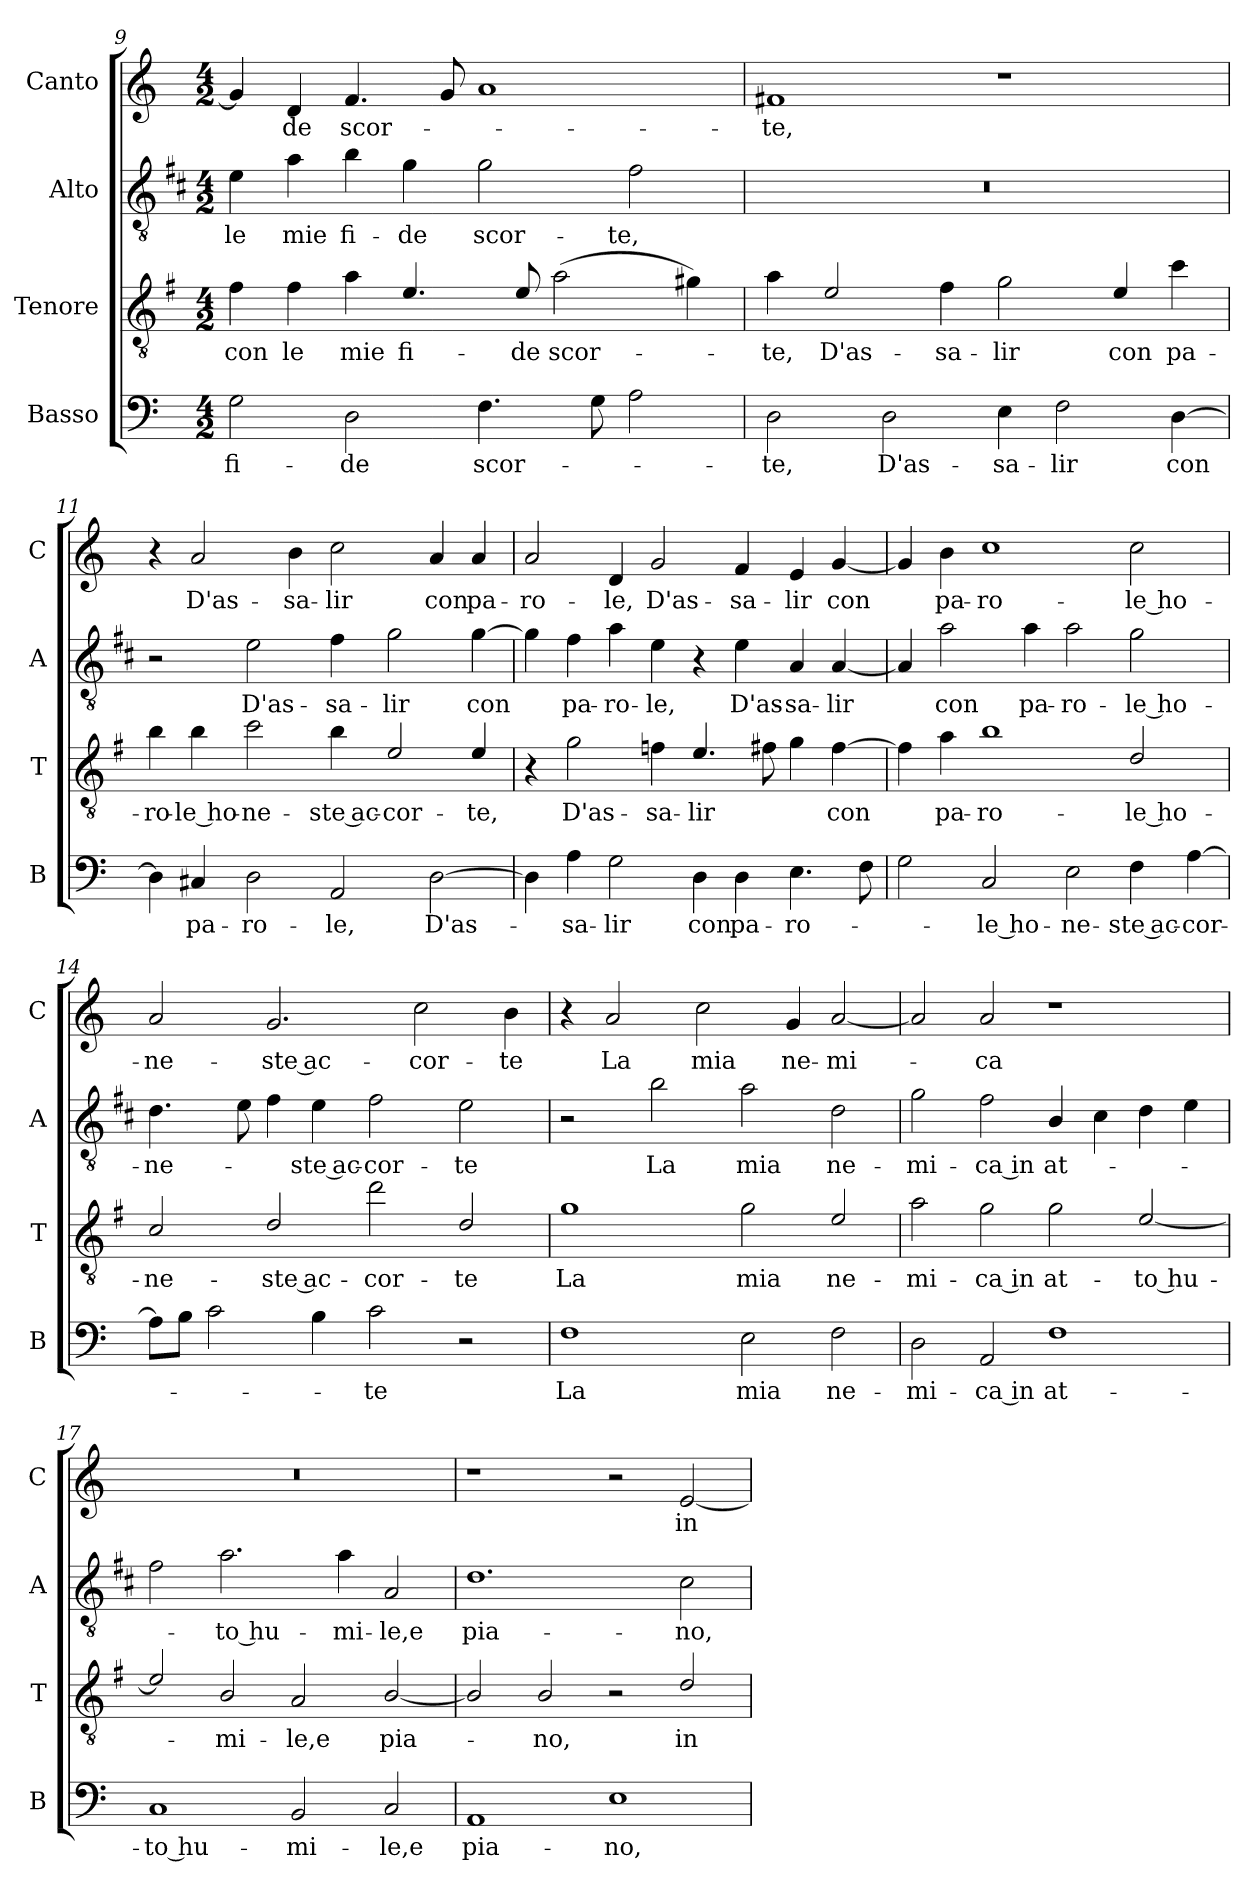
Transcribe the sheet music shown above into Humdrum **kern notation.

**kern	**text	**kern	**text	**kern	**text	**kern	**text
*part4	*part4	*part3	*part3	*part2	*part2	*part1	*part1
*staff4	*staff4	*staff3	*staff3	*staff2	*staff2	*staff1	*staff1
*I"Basso	*	*I"Tenore	*	*I"Alto	*	*I"Canto	*
*I'B	*	*I'T	*	*I'A	*	*I'C	*
!!LO:LB:g=z
*clefF4	*	*clefGv2	*	*clefGv2	*	*clefG2	*
*	*	*ITrd4c7	*	*ITrd1c2	*	*	*
*k[]	*	*k[]	*	*k[]	*	*k[]	*
*C:	*	*C:	*	*C:	*	*C:	*
*M4/2	*	*M4/2	*	*M4/2	*	*M4/2	*
=9	=9	=9	=9	=9	=9	=9	=9
!	!LO:LY:b	!	!LO:LY:b	!	!LO:LY:b	!	!
2G\	fi-	4B\	con	4d\	le	4g/]	.
!	!	!	!LO:LY:b	!	!LO:LY:b	!	!LO:LY:b
.	.	4B\	le	4g\	mie	4d/	-de
!	!LO:LY:b	!	!LO:LY:b	!	!LO:LY:b	!	!LO:LY:b
2D\	-de	4d\	mie	4a\	fi-	4.f/	scor-
!	!	!	!LO:LY:b	!	!LO:LY:b	!	!
.	.	4.A/	fi-	4f\	-de	.	.
.	.	.	.	.	.	8g/	.
!	!LO:LY:b	!	!	!	!LO:LY:b	!	!
4.F\	scor-	.	.	2f\	scor-	1a	.
!	!	!	!LO:LY:b	!	!	!	!
.	.	8A/	-de	.	.	.	.
!	!	!	!LO:LY:b	!	!	!	!
.	.	(>2d\	scor-	.	.	.	.
8G\	.	.	.	.	.	.	.
!	!	!	!	!	!LO:LY:b	!	!
2A\	.	.	.	2e\	-te,	.	.
.	.	4c#X\)	.	.	.	.	.
=10	=10	=10	=10	=10	=10	=10	=10
!	!LO:LY:b	!	!LO:LY:b	!	!	!	!LO:LY:b
2D\	-te,	4d\	-te,	0r	.	1f#X	-te,
!	!	!	!LO:LY:b	!	!	!	!
.	.	2A/	D'as-	.	.	.	.
!	!LO:LY:b	!	!	!	!	!	!
2D\	D'as-	.	.	.	.	.	.
!	!	!	!LO:LY:b	!	!	!	!
.	.	4B\	-sa-	.	.	.	.
!	!LO:LY:b	!	!LO:LY:b	!	!	!	!
4E\	-sa-	2c\	-lir	.	.	1r	.
!	!LO:LY:b	!	!	!	!	!	!
2F\	-lir	.	.	.	.	.	.
!	!	!	!LO:LY:b	!	!	!	!
.	.	4A/	con	.	.	.	.
!	!LO:LY:b	!	!LO:LY:b	!	!	!	!
[4D\	con	4f\	pa-	.	.	.	.
=11	=11	=11	=11	=11	=11	=11	=11
!	!	!	!LO:LY:b	!	!	!	!
4D\]	.	4e\	-ro-	2r	.	4r	.
!	!LO:LY:b	!	!LO:LY:b	!	!	!	!LO:LY:b
4C#X/	pa-	4e\	-le ho-	.	.	2a/	D'as-
!	!LO:LY:b	!	!LO:LY:b	!	!LO:LY:b	!	!
2D\	-ro-	2f\	-ne-	2d\	D'as-	.	.
!	!	!	!	!	!	!	!LO:LY:b
.	.	.	.	.	.	4b\	-sa-
!	!LO:LY:b	!	!LO:LY:b	!	!LO:LY:b	!	!LO:LY:b
2AA/	-le,	4e\	-ste ac-	4e\	-sa-	2cc\	-lir
!	!	!	!LO:LY:b	!	!LO:LY:b	!	!
.	.	2A/	-cor-	2f\	-lir	.	.
!	!LO:LY:b	!	!	!	!	!	!LO:LY:b
[2D\	D'as-	.	.	.	.	4a/	con
!	!	!	!LO:LY:b	!	!LO:LY:b	!	!LO:LY:b
.	.	4A/	-te,	[4f\	con	4a/	pa-
!!LO:PB:g=z
=12	=12	=12	=12	=12	=12	=12	=12
!	!	!	!	!	!	!	!LO:LY:b
4D\]	.	4r	.	4f\]	.	2a/	-ro-
!	!LO:LY:b	!	!LO:LY:b	!	!LO:LY:b	!	!
4A\	-sa-	2c\	D'as-	4e\	pa-	.	.
!	!LO:LY:b	!	!	!	!LO:LY:b	!	!LO:LY:b
2G\	-lir	.	.	4g\	-ro-	4d/	-le,
!	!	!	!LO:LY:b	!	!LO:LY:b	!	!LO:LY:b
.	.	4B-X\	-sa-	4d\	-le,	2g/	D'as-
!	!LO:LY:b	!	!LO:LY:b	!	!	!	!
4D\	con	4.A/	-lir	4r	.	.	.
!	!LO:LY:b	!	!	!	!LO:LY:b	!	!LO:LY:b
4D\	pa-	.	.	4d\	D'as-	4f/	-sa-
.	.	8Bn\	.	.	.	.	.
!	!LO:LY:b	!	!	!	!LO:LY:b	!	!LO:LY:b
4.E\	-ro-	4c\	.	4G/	-sa-	4e/	-lir
!	!	!	!LO:LY:b	!	!LO:LY:b	!	!LO:LY:b
.	.	[4B\	con	[4G/	-lir	[4g/	con
8F\	.	.	.	.	.	.	.
=13	=13	=13	=13	=13	=13	=13	=13
2G\	.	4B\]	.	4G/]	.	4g/]	.
!	!	!	!LO:LY:b	!	!LO:LY:b	!	!LO:LY:b
.	.	4d\	pa-	2g\	con	4b\	pa-
!	!LO:LY:b	!	!LO:LY:b	!	!	!	!LO:LY:b
2C/	-le ho-	1e	-ro-	.	.	1cc	-ro-
!	!	!	!	!	!LO:LY:b	!	!
.	.	.	.	4g\	pa-	.	.
!	!LO:LY:b	!	!	!	!LO:LY:b	!	!
2E\	-ne-	.	.	2g\	-ro-	.	.
!	!LO:LY:b	!	!LO:LY:b	!	!LO:LY:b	!	!LO:LY:b
4F\	-ste ac-	2G/	-le ho-	2f\	-le ho-	2cc\	-le ho-
!	!LO:LY:b	!	!	!	!	!	!
[4A\	-cor-	.	.	.	.	.	.
=14	=14	=14	=14	=14	=14	=14	=14
!	!	!	!LO:LY:b	!	!LO:LY:b	!	!LO:LY:b
8A\L]	.	2F/	-ne-	4.c\	-ne-	2a/	-ne-
8B\J	.	.	.	.	.	.	.
2c\	.	.	.	.	.	.	.
.	.	.	.	8d\	.	.	.
!	!	!	!LO:LY:b	!	!	!	!LO:LY:b
.	.	2G/	-ste ac-	4e\	.	2.g/	-ste ac-
!	!	!	!	!	!LO:LY:b	!	!
4B\	.	.	.	4d\	-ste ac-	.	.
!	!LO:LY:b	!	!LO:LY:b	!	!LO:LY:b	!	!
2c\	-te	2g\	-cor-	2e\	-cor-	.	.
!	!	!	!	!	!	!	!LO:LY:b
.	.	.	.	.	.	2cc\	-cor-
!	!	!	!LO:LY:b	!	!LO:LY:b	!	!
2r	.	2G/	-te	2d\	-te	.	.
!	!	!	!	!	!	!	!LO:LY:b
.	.	.	.	.	.	4b\	-te
=15	=15	=15	=15	=15	=15	=15	=15
!	!LO:LY:b	!	!LO:LY:b	!	!	!	!
1F	La	1c	La	2r	.	4r	.
!	!	!	!	!	!	!	!LO:LY:b
.	.	.	.	.	.	2a/	La
!	!	!	!	!	!LO:LY:b	!	!
.	.	.	.	2a\	La	.	.
!	!	!	!	!	!	!	!LO:LY:b
.	.	.	.	.	.	2cc\	mia
!	!LO:LY:b	!	!LO:LY:b	!	!LO:LY:b	!	!
2E\	mia	2c\	mia	2g\	mia	.	.
!	!	!	!	!	!	!	!LO:LY:b
.	.	.	.	.	.	4g/	ne-
!	!LO:LY:b	!	!LO:LY:b	!	!LO:LY:b	!	!LO:LY:b
2F\	ne-	2A/	ne-	2c\	ne-	[2a/	-mi-
!!LO:LB:g=z
=16	=16	=16	=16	=16	=16	=16	=16
!	!LO:LY:b	!	!LO:LY:b	!	!LO:LY:b	!	!
2D\	-mi-	2d\	-mi-	2f\	-mi-	2a/]	.
!	!LO:LY:b	!	!LO:LY:b	!	!LO:LY:b	!	!LO:LY:b
2AA/	-ca in	2c\	-ca in	2e\	-ca in	2a/	-ca
!	!LO:LY:b	!	!LO:LY:b	!	!LO:LY:b	!	!
1F	at-	2c\	at-	4A/	at-	1r	.
.	.	.	.	4B\	.	.	.
!	!	!	!LO:LY:b	!	!	!	!
.	.	[2A/	-to hu-	4c\	.	.	.
.	.	.	.	4d\	.	.	.
=17	=17	=17	=17	=17	=17	=17	=17
!	!LO:LY:b	!	!	!	!	!	!
1C	-to hu-	2A/]	.	2e\	.	0r	.
!	!	!	!LO:LY:b	!	!LO:LY:b	!	!
.	.	2E/	-mi-	2.g\	-to hu-	.	.
!	!LO:LY:b	!	!LO:LY:b	!	!	!	!
2BB/	-mi-	2D/	-le,e	.	.	.	.
!	!	!	!	!	!LO:LY:b	!	!
.	.	.	.	4g\	-mi-	.	.
!	!LO:LY:b	!	!LO:LY:b	!	!LO:LY:b	!	!
2C/	-le,e	[2E/	pia-	2G/	-le,e	.	.
=18	=18	=18	=18	=18	=18	=18	=18
!	!LO:LY:b	!	!	!	!LO:LY:b	!	!
1AA	pia-	2E/]	.	1.c	pia-	1r	.
!	!	!	!LO:LY:b	!	!	!	!
.	.	2E/	-no,	.	.	.	.
!	!LO:LY:b	!	!	!	!	!	!
1E	-no,	2r	.	.	.	2r	.
!	!	!	!LO:LY:b	!	!LO:LY:b	!	!LO:LY:b
.	.	2G/	in	2B\	-no,	[2e/	in
=	=	=	=	=	=	=	=
*-	*-	*-	*-	*-	*-	*-	*-
